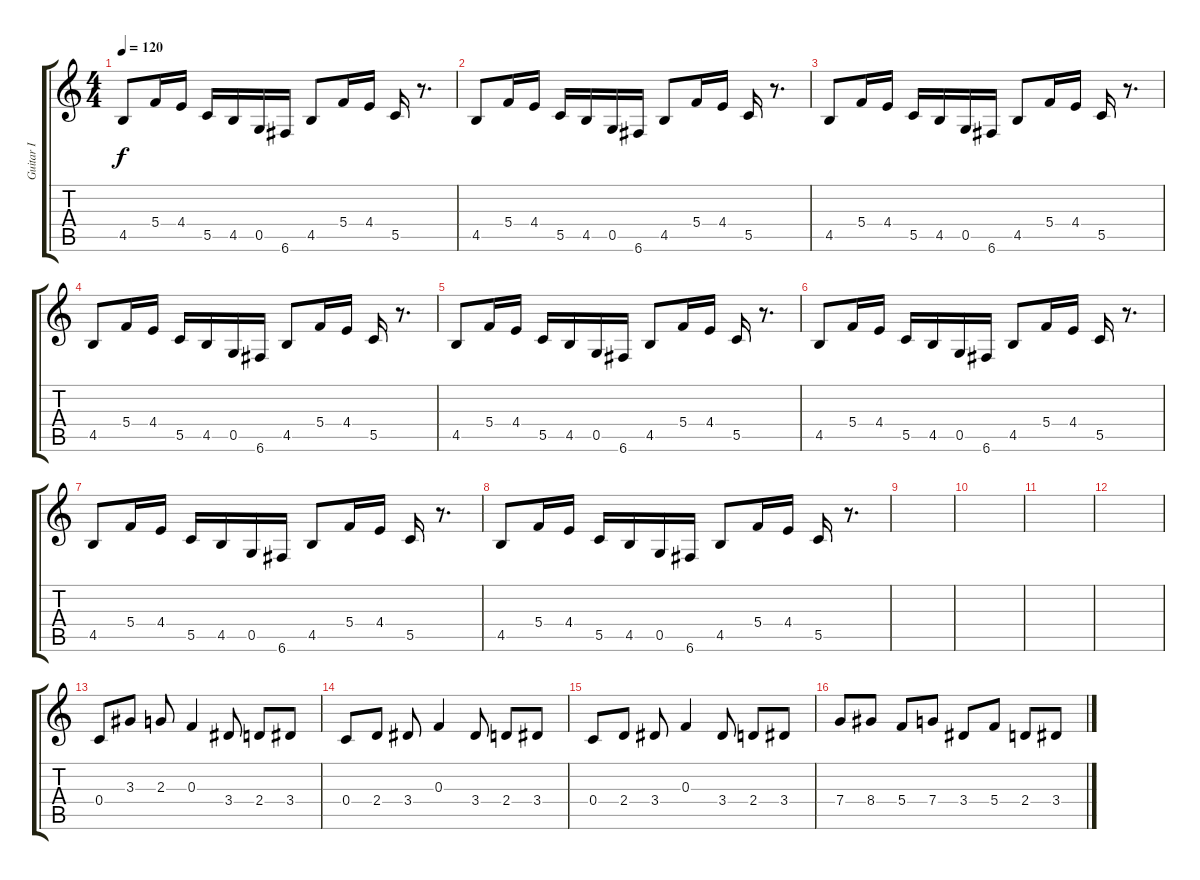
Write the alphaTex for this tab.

\track ("Guitar I" "Guitar I") {instrument distortionguitar}
\staff {score tabs}
\tuning (D4 A3 F3 C3 G2 C2) {hide}
\ts (4 4)
\tempo 120
\clef g2
\ks c
4.5.8{dy f} 5.4.16 4.4.16 5.5.16 4.5.16 0.5.16 6.6.16 4.5.8 5.4.16 4.4.16 5.5.16 r.8{d} |
4.5.8 5.4.16 4.4.16 5.5.16 4.5.16 0.5.16 6.6.16 4.5.8 5.4.16 4.4.16 5.5.16 r.8{d} |
4.5.8 5.4.16 4.4.16 5.5.16 4.5.16 0.5.16 6.6.16 4.5.8 5.4.16 4.4.16 5.5.16 r.8{d} |
4.5.8 5.4.16 4.4.16 5.5.16 4.5.16 0.5.16 6.6.16 4.5.8 5.4.16 4.4.16 5.5.16 r.8{d} |
4.5.8 5.4.16 4.4.16 5.5.16 4.5.16 0.5.16 6.6.16 4.5.8 5.4.16 4.4.16 5.5.16 r.8{d} |
4.5.8 5.4.16 4.4.16 5.5.16 4.5.16 0.5.16 6.6.16 4.5.8 5.4.16 4.4.16 5.5.16 r.8{d} |
4.5.8 5.4.16 4.4.16 5.5.16 4.5.16 0.5.16 6.6.16 4.5.8 5.4.16 4.4.16 5.5.16 r.8{d} |
4.5.8 5.4.16 4.4.16 5.5.16 4.5.16 0.5.16 6.6.16 4.5.8 5.4.16 4.4.16 5.5.16 r.8{d} |
|
|
|
|
0.4.8{volume 11 balance 0} 3.3.8 2.3.8 0.3.4 3.4.8 2.4.8 3.4.8 |
0.4.8 2.4.8 3.4.8 0.3.4 3.4.8 2.4.8 3.4.8 |
0.4.8 2.4.8 3.4.8 0.3.4 3.4.8 2.4.8 3.4.8 |
7.4.8 8.4.8 5.4.8 7.4.8 3.4.8 5.4.8 2.4.8 3.4.8
